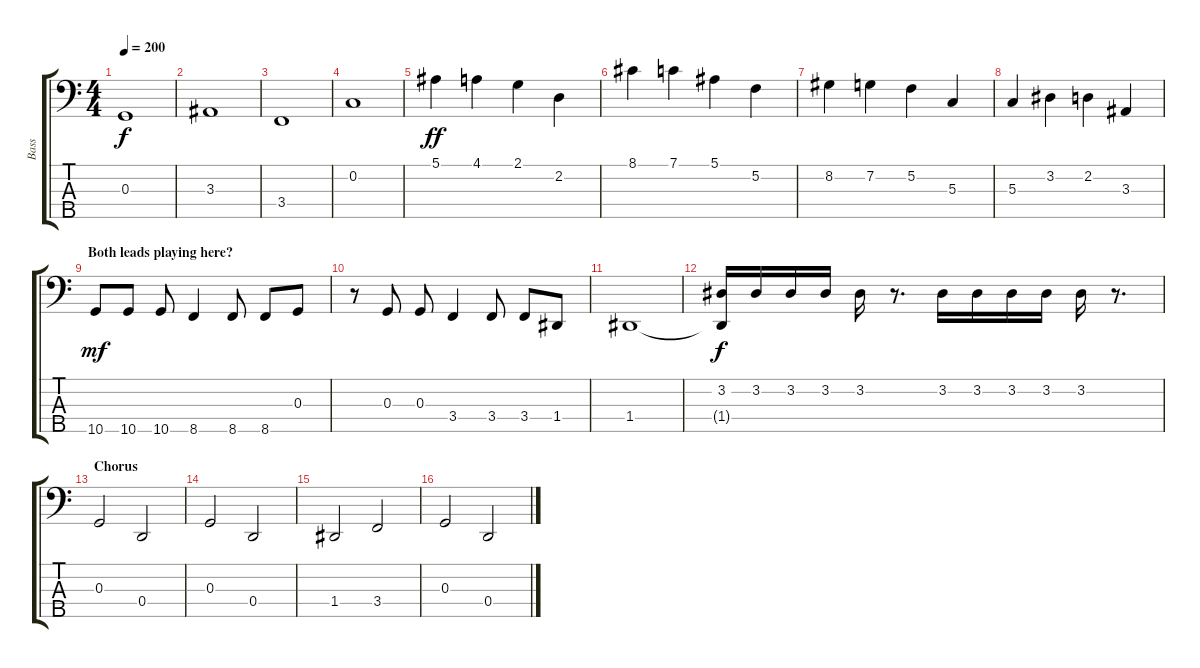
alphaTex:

\track ("Bass" "Bass") {instrument electricbasspick}
\staff {score tabs}
\tuning (F2 C2 G1 D1 A0) {hide}
\ts (4 4)
\tempo 200
\clef f4
\ks c
0.3.1{dy f} |
3.3.1 |
3.4.1 |
0.2.1 |
5.1.4{dy ff} 4.1.4 2.1.4 2.2.4 |
8.1.4 7.1.4 5.1.4 5.2.4 |
8.2.4 7.2.4 5.2.4 5.3.4 |
5.3.4 3.2.4 2.2.4 3.3.4 |
\section ("" "Both leads playing here?")
10.5.8{dy mf} 10.5.8 10.5.8 8.5.4 8.5.8 8.5.8 0.3.8 |
r.8 0.3.8 0.3.8 3.4.4 3.4.8 3.4.8 1.4.8 |
1.4.1 |
(3.2 1.4{t}).16{dy f} 3.2.16 3.2.16 3.2.16 3.2.16 r.8{d} 3.2.16 3.2.16 3.2.16 3.2.16 3.2.16 r.8{d} |
\section ("" "Chorus")
0.3.2 0.4.2 |
0.3.2 0.4.2 |
1.4.2 3.4.2 |
0.3.2 0.4.2
